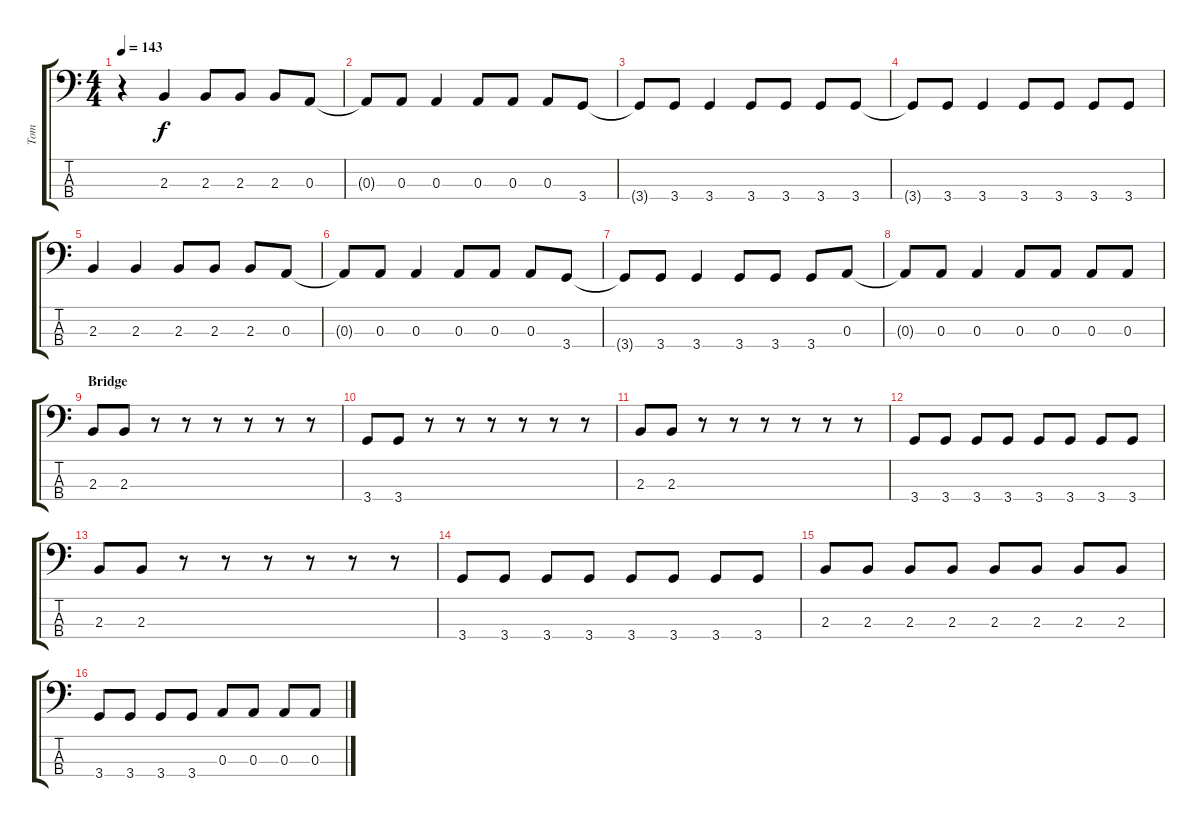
\track ("Tom" "Tom") {instrument electricbassfinger}
\staff {score tabs}
\tuning (G2 D2 A1 E1) {hide}
\ts (4 4)
\tempo 143
\clef f4
\ks c
r.4{dy f} 2.3.4 2.3.8 2.3.8 2.3.8 0.3.8 |
0.3{t}.8 0.3.8 0.3.4 0.3.8 0.3.8 0.3.8 3.4.8 |
3.4{t}.8 3.4.8 3.4.4 3.4.8 3.4.8 3.4.8 3.4.8 |
3.4{t}.8 3.4.8 3.4.4 3.4.8 3.4.8 3.4.8 3.4.8 |
2.3.4 2.3.4 2.3.8 2.3.8 2.3.8 0.3.8 |
0.3{t}.8 0.3.8 0.3.4 0.3.8 0.3.8 0.3.8 3.4.8 |
3.4{t}.8 3.4.8 3.4.4 3.4.8 3.4.8 3.4.8 0.3.8 |
0.3{t}.8 0.3.8 0.3.4 0.3.8 0.3.8 0.3.8 0.3.8 |
\section ("" "Bridge")
2.3.8 2.3.8 r.8 r.8 r.8 r.8 r.8 r.8 |
3.4.8 3.4.8 r.8 r.8 r.8 r.8 r.8 r.8 |
2.3.8 2.3.8 r.8 r.8 r.8 r.8 r.8 r.8 |
3.4.8 3.4.8 3.4.8 3.4.8 3.4.8 3.4.8 3.4.8 3.4.8 |
2.3.8 2.3.8 r.8 r.8 r.8 r.8 r.8 r.8 |
3.4.8 3.4.8 3.4.8 3.4.8 3.4.8 3.4.8 3.4.8 3.4.8 |
2.3.8 2.3.8 2.3.8 2.3.8 2.3.8 2.3.8 2.3.8 2.3.8 |
3.4.8 3.4.8 3.4.8 3.4.8 0.3.8 0.3.8 0.3.8 0.3.8
